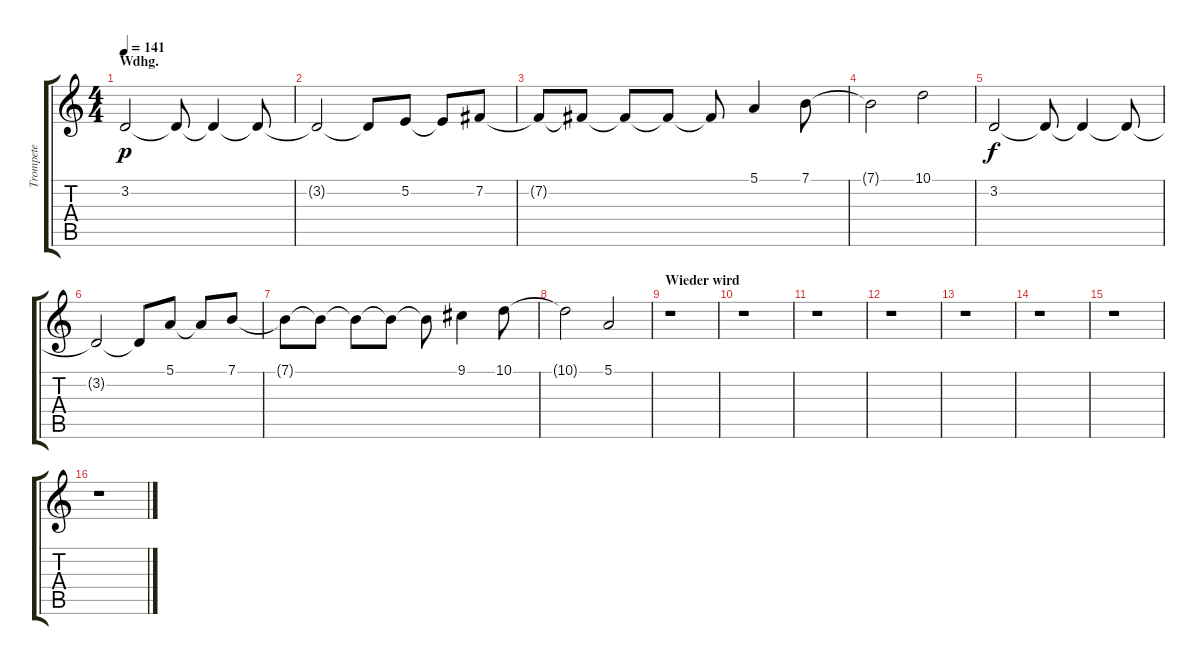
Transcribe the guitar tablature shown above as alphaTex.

\track ("Trompete" "Trompete") {instrument trombone}
\staff {score tabs}
\tuning (E4 B3 G3 D3 A2 E2) {hide}
\ts (4 4)
\section ("" "Wdhg.")
\tempo 141
\clef g2
\ks c
3.2.2{dy p} 3.2{t}.8 3.2{t}.4 3.2{t}.8 |
3.2{t}.2 3.2{t}.8 5.2.8 5.2{t}.8 7.2.8 |
7.2{t}.8 7.2{t}.8 7.2{t}.8 7.2{t}.8 7.2{t}.8 5.1.4 7.1.8 |
7.1{t}.2 10.1.2 |
3.2.2{dy f} 3.2{t}.8 3.2{t}.4 3.2{t}.8 |
3.2{t}.2 3.2{t}.8 5.1.8 5.1{t}.8 7.1.8 |
7.1{t}.8 7.1{t}.8 7.1{t}.8 7.1{t}.8 7.1{t}.8 9.1.4 10.1.8 |
10.1{t}.2 5.1.2 |
\section ("" "Wieder wird")
r.1 |
r.1 |
r.1 |
r.1 |
r.1 |
r.1 |
r.1 |
r.1
